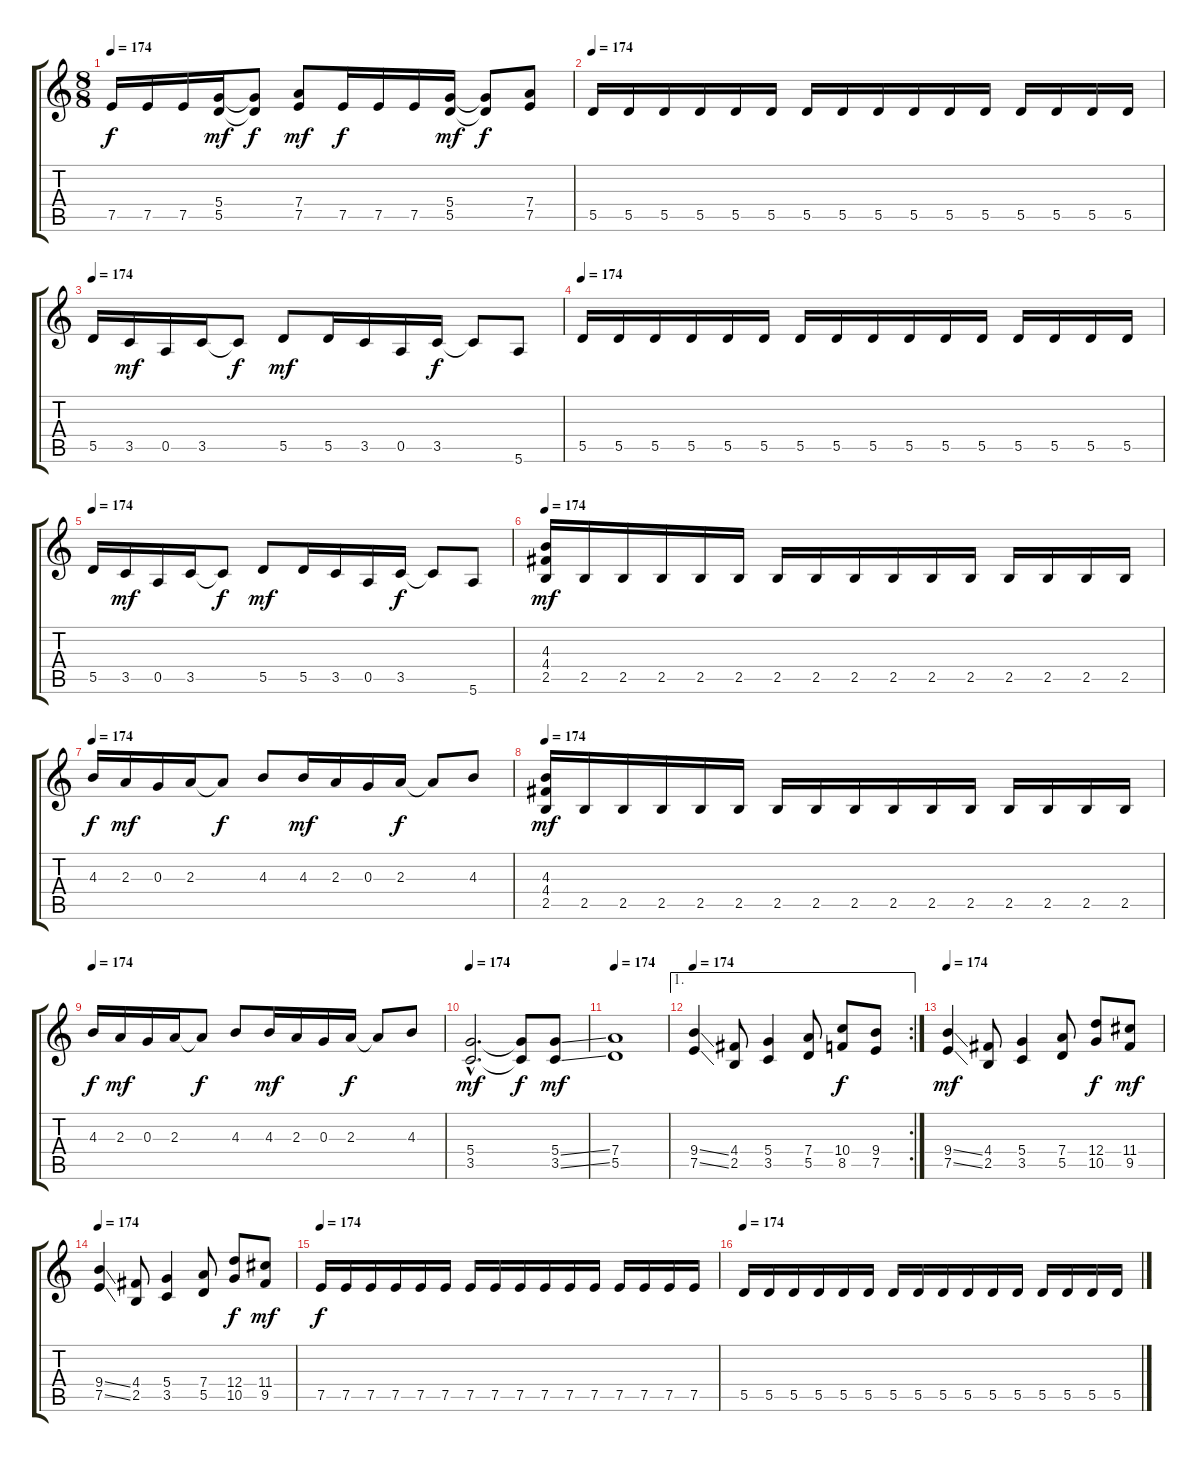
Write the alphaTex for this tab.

\track "" {instrument distortionguitar}
\staff {score tabs}
\tuning (E4 B3 G3 D3 A2 E2) {hide}
\ts (8 8)
\tempo 174
\clef g2
\ks c
7.5.16{dy f} 7.5.16 7.5.16 (5.4 5.5).16{dy mf} (5.4{t} 5.5{t}).8{dy f} (7.4 7.5).8{dy mf} 7.5.16{dy f} 7.5.16 7.5.16 (5.4 5.5).16{dy mf} (5.4{t} 5.5{t}).8{dy f} (7.4 7.5).8 |
\tempo 174
5.5.16 5.5.16 5.5.16 5.5.16 5.5.16 5.5.16 5.5.16 5.5.16 5.5.16 5.5.16 5.5.16 5.5.16 5.5.16 5.5.16 5.5.16 5.5.16 |
\tempo 174
5.5.16 3.5.16{dy mf} 0.5.16 3.5.16 3.5{t}.8{dy f} 5.5.8{dy mf} 5.5.16 3.5.16 0.5.16 3.5.16{dy f} 3.5{t}.8 5.6.8 |
\tempo 174
5.5.16 5.5.16 5.5.16 5.5.16 5.5.16 5.5.16 5.5.16 5.5.16 5.5.16 5.5.16 5.5.16 5.5.16 5.5.16 5.5.16 5.5.16 5.5.16 |
\tempo 174
5.5.16 3.5.16{dy mf} 0.5.16 3.5.16 3.5{t}.8{dy f} 5.5.8{dy mf} 5.5.16 3.5.16 0.5.16 3.5.16{dy f} 3.5{t}.8 5.6.8 |
\tempo 174
(4.3 4.4 2.5).16{dy mf} 2.5.16 2.5.16 2.5.16 2.5.16 2.5.16 2.5.16 2.5.16 2.5.16 2.5.16 2.5.16 2.5.16 2.5.16 2.5.16 2.5.16 2.5.16 |
\tempo 174
4.3.16{dy f} 2.3.16{dy mf} 0.3.16 2.3.16 2.3{t}.8{dy f} 4.3.8 4.3.16{dy mf} 2.3.16 0.3.16 2.3.16{dy f} 2.3{t}.8 4.3.8 |
\tempo 174
(4.3 4.4 2.5).16{dy mf} 2.5.16 2.5.16 2.5.16 2.5.16 2.5.16 2.5.16 2.5.16 2.5.16 2.5.16 2.5.16 2.5.16 2.5.16 2.5.16 2.5.16 2.5.16 |
\tempo 174
4.3.16{dy f} 2.3.16{dy mf} 0.3.16 2.3.16 2.3{t}.8{dy f} 4.3.8 4.3.16{dy mf} 2.3.16 0.3.16 2.3.16{dy f} 2.3{t}.8 4.3.8 |
\tempo 174
(5.4{hac} 3.5{hac}).2{d dy mf} (5.4{t} 3.5{t}).8{dy f} (5.4{ss} 3.5{ss}).8{dy mf} |
\tempo 174
(7.4 5.5).1 |
\ae 1
\rc 2
\tempo 174
(9.4{ss} 7.5{ss}).4 (4.4 2.5).8 (5.4 3.5).4 (7.4 5.5).8 (10.4 8.5).8{dy f} (9.4 7.5).8 |
\tempo 174
(9.4{ss} 7.5{ss}).4{dy mf} (4.4 2.5).8 (5.4 3.5).4 (7.4 5.5).8 (12.4 10.5).8{dy f} (11.4 9.5).8{dy mf} |
\tempo 174
(9.4{ss} 7.5{ss}).4 (4.4 2.5).8 (5.4 3.5).4 (7.4 5.5).8 (12.4 10.5).8{dy f} (11.4 9.5).8{dy mf} |
\tempo 174
7.5.16{dy f} 7.5.16 7.5.16 7.5.16 7.5.16 7.5.16 7.5.16 7.5.16 7.5.16 7.5.16 7.5.16 7.5.16 7.5.16 7.5.16 7.5.16 7.5.16 |
\tempo 174
5.5.16 5.5.16 5.5.16 5.5.16 5.5.16 5.5.16 5.5.16 5.5.16 5.5.16 5.5.16 5.5.16 5.5.16 5.5.16 5.5.16 5.5.16 5.5.16
